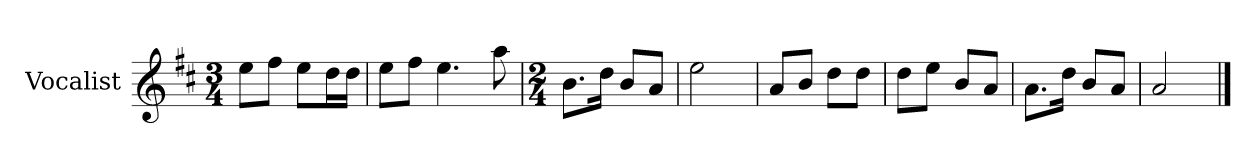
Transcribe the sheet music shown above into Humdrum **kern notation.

**kern
*part1
*staff1
*I"Vocalist
*k[f#c#]
*D:
*M3/4
=
8eeL
8ff#J
8eeL
16ddL
16ddJJ
=1
8eeL
8ff#J
4.ee
8aa
=2
*M2/4
8.bL
16ddJk
8bL
8aJ
=3
2ee
=4
8aL
8bJ
8ddL
8ddJ
=5
8ddL
8eeJ
8bL
8aJ
=6
8.aL
16ddJk
8bL
8aJ
=7
2a
==
*-
